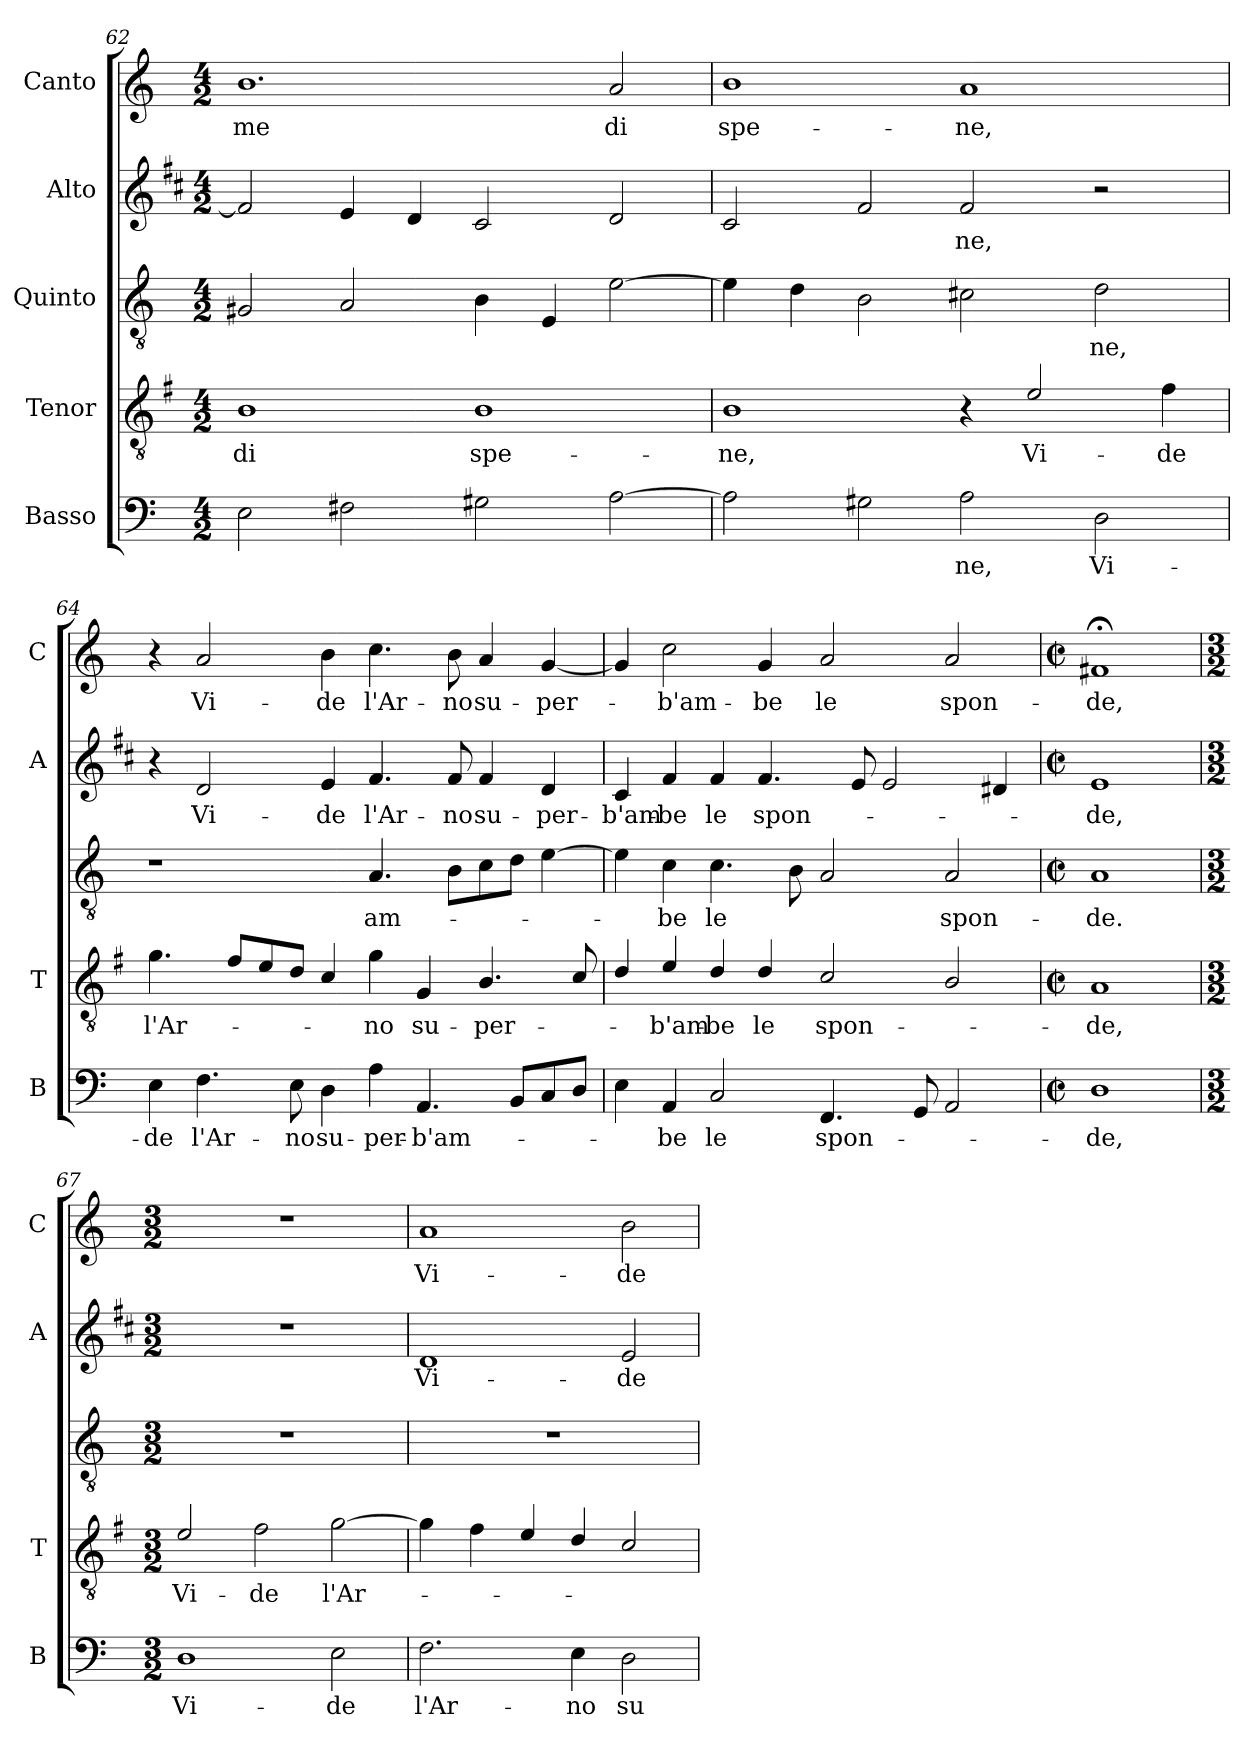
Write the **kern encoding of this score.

**kern	**text	**kern	**text	**kern	**text	**kern	**text	**kern	**text
*part5	*part5	*part4	*part4	*part3	*part3	*part2	*part2	*part1	*part1
*staff5	*staff5	*staff4	*staff4	*staff3	*staff3	*staff2	*staff2	*staff1	*staff1
*I"Basso	*	*I"Tenor	*	*I"Quinto	*	*I"Alto	*	*I"Canto	*
*I'B	*	*I'T	*	*	*	*I'A	*	*I'C	*
*clefF4	*	*clefGv2	*	*clefGv2	*	*clefG2	*	*clefG2	*
*	*	*ITrd4c7	*	*	*	*ITrd1c2	*	*	*
*k[]	*	*k[]	*	*k[]	*	*k[]	*	*k[]	*
*C:	*	*C:	*	*C:	*	*C:	*	*C:	*
*M4/2	*	*M4/2	*	*M4/2	*	*M4/2	*	*M4/2	*
=62	=62	=62	=62	=62	=62	=62	=62	=62	=62
!	!	!	!LO:LY:b	!	!	!	!	!	!LO:LY:b
2E\	.	1E	di	2G#X/	.	2e/]	.	1.b	-me
2F#X\	.	.	.	2A/	.	4d/	.	.	.
.	.	.	.	.	.	4c/	.	.	.
!	!	!	!LO:LY:b	!	!	!	!	!	!
2G#X\	.	1E	spe-	4B\	.	2B/	.	.	.
.	.	.	.	4E/	.	.	.	.	.
!	!	!	!	!	!	!	!	!	!LO:LY:b
[2A\	.	.	.	[2e\	.	2c/	.	2a/	di
=63	=63	=63	=63	=63	=63	=63	=63	=63	=63
!	!	!	!LO:LY:b	!	!	!	!	!	!LO:LY:b
2A\]	.	1E	-ne,	4e\]	.	2B/	.	1b	spe-
.	.	.	.	4d\	.	.	.	.	.
2G#X\	.	.	.	2B\	.	2e/	.	.	.
!	!LO:LY:b	!	!	!	!	!	!LO:LY:b	!	!LO:LY:b
2A\	-ne,	4r	.	2c#X\	.	2e/	-ne,	1a	-ne,
!	!	!	!LO:LY:b	!	!	!	!	!	!
.	.	2A/	Vi-	.	.	.	.	.	.
!	!LO:LY:b	!	!	!	!LO:LY:b	!	!	!	!
2D\	Vi-	.	.	2d\	-ne,	2r	.	.	.
!	!	!	!LO:LY:b	!	!	!	!	!	!
.	.	4B\	-de	.	.	.	.	.	.
!!LO:LB:g=z
=64	=64	=64	=64	=64	=64	=64	=64	=64	=64
!	!LO:LY:b	!	!LO:LY:b	!	!	!	!	!	!
4E\	-de	4.c\	l'Ar-	1r	.	4r	.	4r	.
!	!LO:LY:b	!	!	!	!	!	!LO:LY:b	!	!LO:LY:b
4.F\	l'Ar-	.	.	.	.	2c/	Vi-	2a/	Vi-
.	.	8B/L	.	.	.	.	.	.	.
.	.	8A/	.	.	.	.	.	.	.
!	!LO:LY:b	!	!	!	!	!	!	!	!
8E\	-no	8G/J	.	.	.	.	.	.	.
!	!LO:LY:b	!	!	!	!	!	!LO:LY:b	!	!LO:LY:b
4D\	su-	4F/	.	.	.	4d/	-de	4b\	-de
!	!LO:LY:b	!	!LO:LY:b	!	!LO:LY:b	!	!LO:LY:b	!	!LO:LY:b
4A\	-per-	4c\	-no	4.A/	am-	4.e/	l'Ar-	4.cc\	l'Ar-
!	!LO:LY:b	!	!LO:LY:b	!	!	!	!	!	!
4.AA/	-b'am-	4C/	su-	.	.	.	.	.	.
!	!	!	!	!	!	!	!LO:LY:b	!	!LO:LY:b
.	.	.	.	8B\L	.	8e/	-no	8b\	-no
!	!	!	!LO:LY:b	!	!	!	!LO:LY:b	!	!LO:LY:b
.	.	4.E/	-per-	8c\	.	4e/	su-	4a/	su-
8BB/L	.	.	.	8d\J	.	.	.	.	.
!	!	!	!	!	!	!	!LO:LY:b	!	!LO:LY:b
8C/	.	.	.	[4e\	.	4c/	-per-	[4g/	-per-
8D/J	.	8F/	.	.	.	.	.	.	.
=65	=65	=65	=65	=65	=65	=65	=65	=65	=65
!	!	!	!	!	!	!	!LO:LY:b	!	!
4E\	.	4G/	.	4e\]	.	4B/	-b'am-	4g/]	.
!	!LO:LY:b	!	!LO:LY:b	!	!LO:LY:b	!	!LO:LY:b	!	!LO:LY:b
4AA/	-be	4A/	-b'am-	4c\	-be	4e/	-be	2cc\	-b'am-
!	!LO:LY:b	!	!LO:LY:b	!	!LO:LY:b	!	!LO:LY:b	!	!
2C/	le	4G/	-be	4.c\	le	4e/	le	.	.
!	!	!	!LO:LY:b	!	!	!	!LO:LY:b	!	!LO:LY:b
.	.	4G/	le	.	.	4.e/	spon-	4g/	-be
.	.	.	.	8B\	.	.	.	.	.
!	!LO:LY:b	!	!LO:LY:b	!	!	!	!	!	!LO:LY:b
4.FF/	spon-	2F/	spon-	2A/	.	.	.	2a/	le
.	.	.	.	.	.	8d/	.	.	.
.	.	.	.	.	.	2d/	.	.	.
8GG/	.	.	.	.	.	.	.	.	.
!	!	!	!	!	!LO:LY:b	!	!	!	!LO:LY:b
2AA/	.	2E/	.	2A/	spon-	.	.	2a/	spon-
.	.	.	.	.	.	4c#X/	.	.	.
=66	=66	=66	=66	=66	=66	=66	=66	=66	=66
*M2/2	*	*M2/2	*	*M2/2	*	*M2/2	*	*M2/2	*
*met(c|)	*	*met(c|)	*	*met(c|)	*	*met(c|)	*	*met(c|)	*
!	!LO:LY:b	!	!LO:LY:b	!	!LO:LY:b	!	!LO:LY:b	!	!LO:LY:b
1D	-de,	1D	-de,	1A	-de.	1d	-de,	1f#X;<	-de,
=67	=67	=67	=67	=67	=67	=67	=67	=67	=67
*M3/2	*	*M3/2	*	*M3/2	*	*M3/2	*	*M3/2	*
!	!LO:LY:b	!	!LO:LY:b	!	!	!	!	!	!
1D	Vi-	2A/	Vi-	1.r	.	1.r	.	1.r	.
!	!	!	!LO:LY:b	!	!	!	!	!	!
.	.	2B\	-de	.	.	.	.	.	.
!	!LO:LY:b	!	!LO:LY:b	!	!	!	!	!	!
2E\	-de	[2c\	l'Ar-	.	.	.	.	.	.
!!LO:LB:g=z
=68	=68	=68	=68	=68	=68	=68	=68	=68	=68
!	!LO:LY:b	!	!	!	!	!	!LO:LY:b	!	!LO:LY:b
2.F\	l'Ar-	4c\]	.	1.r	.	1c	Vi-	1a	Vi-
.	.	4B\	.	.	.	.	.	.	.
.	.	4A/	.	.	.	.	.	.	.
!	!LO:LY:b	!	!	!	!	!	!	!	!
4E\	-no	4G/	.	.	.	.	.	.	.
!	!LO:LY:b	!	!	!	!	!	!LO:LY:b	!	!LO:LY:b
2D\	su-	2F/	.	.	.	2d/	-de	2b\	-de
=	=	=	=	=	=	=	=	=	=
*-	*-	*-	*-	*-	*-	*-	*-	*-	*-
